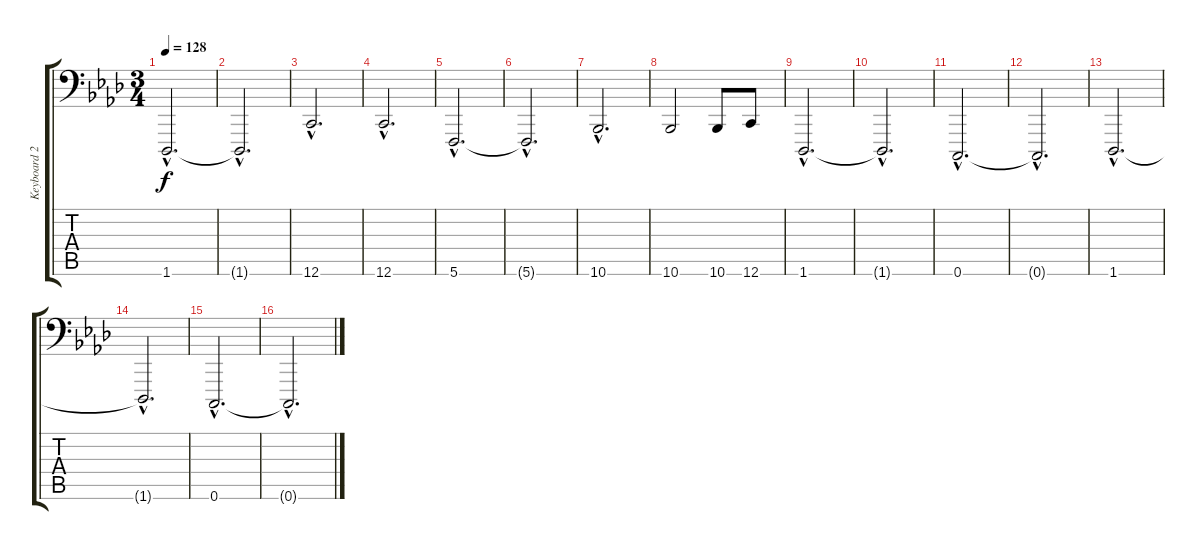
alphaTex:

\track ("Keyboard 2" "Keyboard 2") {instrument flute}
\staff {score tabs}
\tuning (D4 A3 F3 C3 G2 C1) {hide}
\ts (3 4)
\tempo 128
\clef f4
\ks fminor
1.6{hac}.2{d dy f} |
1.6{hac t}.2{d} |
12.6{hac}.2{d} |
12.6{hac}.2{d} |
5.6{hac}.2{d} |
5.6{hac t}.2{d} |
10.6{hac}.2{d} |
10.6.2 10.6.8 12.6.8 |
1.6{hac}.2{d} |
1.6{hac t}.2{d} |
0.6{hac}.2{d} |
0.6{hac t}.2{d} |
1.6{hac}.2{d} |
1.6{hac t}.2{d} |
0.6{hac}.2{d} |
0.6{hac t}.2{d}
